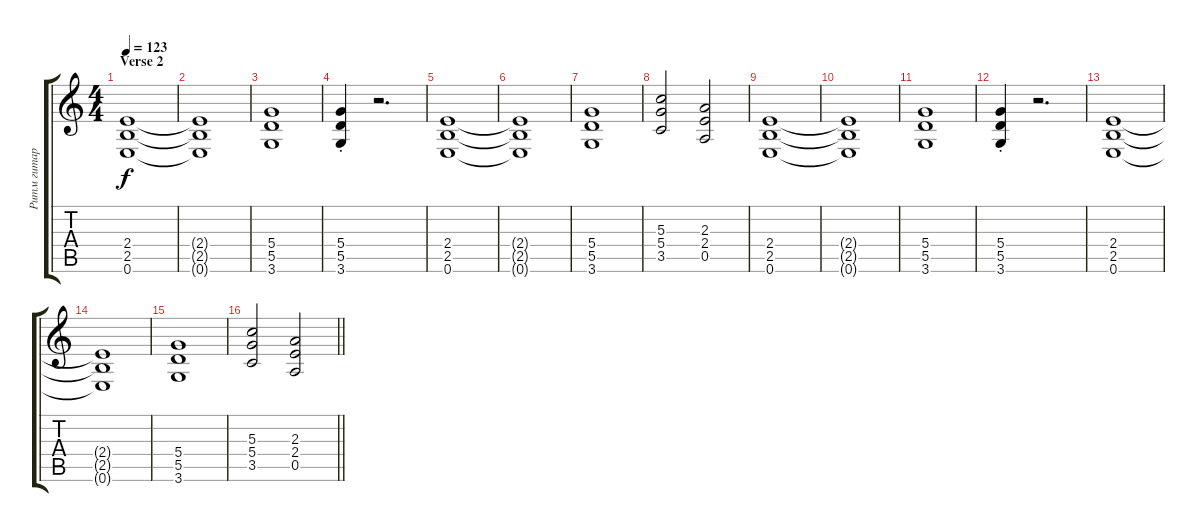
\track ("Ритм гитара" "Ритм гитар") {instrument distortionguitar}
\staff {score tabs}
\tuning (E4 B3 G3 D3 A2 E2) {hide}
\ts (4 4)
\section ("" "Verse 2")
\tempo 123
\clef g2
\ks c
(2.4 2.5 0.6).1{dy f} |
(2.4{t} 2.5{t} 0.6{t}).1 |
(5.4 5.5 3.6).1 |
(5.4{st} 5.5{st} 3.6{st}).4 r.2{d} |
(2.4 2.5 0.6).1 |
(2.4{t} 2.5{t} 0.6{t}).1 |
(5.4 5.5 3.6).1 |
(5.3 5.4 3.5).2 (2.3 2.4 0.5).2 |
(2.4 2.5 0.6).1 |
(2.4{t} 2.5{t} 0.6{t}).1 |
(5.4 5.5 3.6).1 |
(5.4{st} 5.5{st} 3.6{st}).4 r.2{d} |
(2.4 2.5 0.6).1 |
(2.4{t} 2.5{t} 0.6{t}).1 |
(5.4 5.5 3.6).1 |
\barLineRight lightlight
(5.3 5.4 3.5).2 (2.3 2.4 0.5).2
